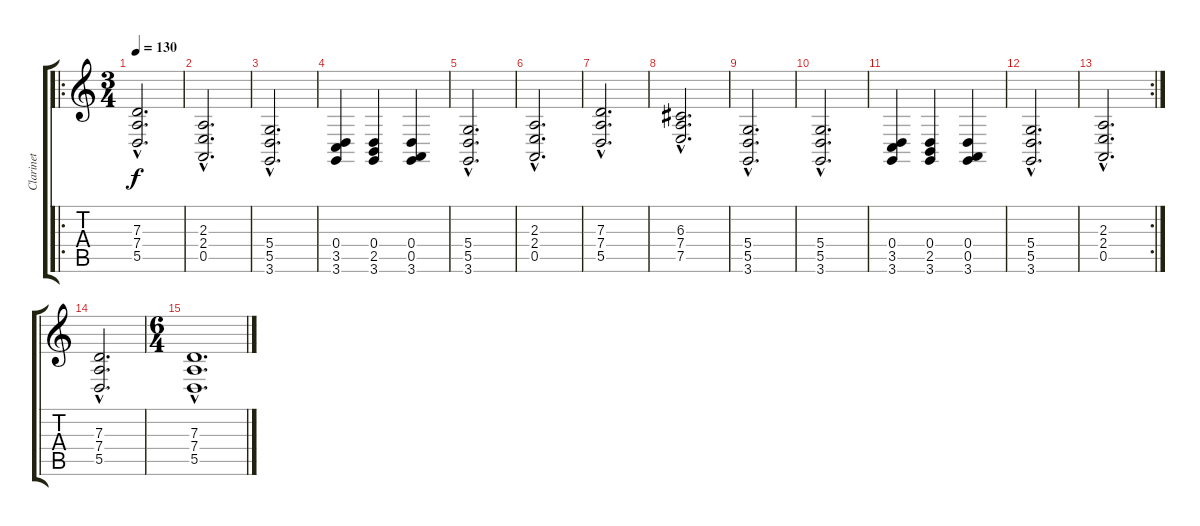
\track ("Clarinet" "Clarinet") {instrument clarinet}
\staff {score tabs}
\tuning (E4 B3 G3 D3 A2 E2) {hide}
\ro
\ts (3 4)
\tempo 130
\clef g2
\ks c
(7.3{hac} 7.4{hac} 5.5{hac}).2{d dy f instrument clarinet} |
(2.3{hac} 2.4{hac} 0.5{hac}).2{d} |
(5.4{hac} 5.5{hac} 3.6{hac}).2{d} |
(0.4 3.5 3.6).4 (0.4 2.5 3.6).4 (0.4 0.5 3.6).4 |
(5.4{hac} 5.5{hac} 3.6{hac}).2{d} |
(2.3{hac} 2.4{hac} 0.5{hac}).2{d} |
(7.3{hac} 7.4{hac} 5.5{hac}).2{d} |
(6.3{hac} 7.4{hac} 7.5{hac}).2{d} |
(5.4{hac} 5.5{hac} 3.6{hac}).2{d} |
(5.4{hac} 5.5{hac} 3.6{hac}).2{d} |
(0.4 3.5 3.6).4 (0.4 2.5 3.6).4 (0.4 0.5 3.6).4 |
(5.4{hac} 5.5{hac} 3.6{hac}).2{d} |
\rc 2
(2.3{hac} 2.4{hac} 0.5{hac}).2{d} |
(7.3{hac} 7.4{hac} 5.5{hac}).2{d} |
\ts (6 4)
(7.3{hac} 7.4{hac} 5.5{hac}).1{d}
